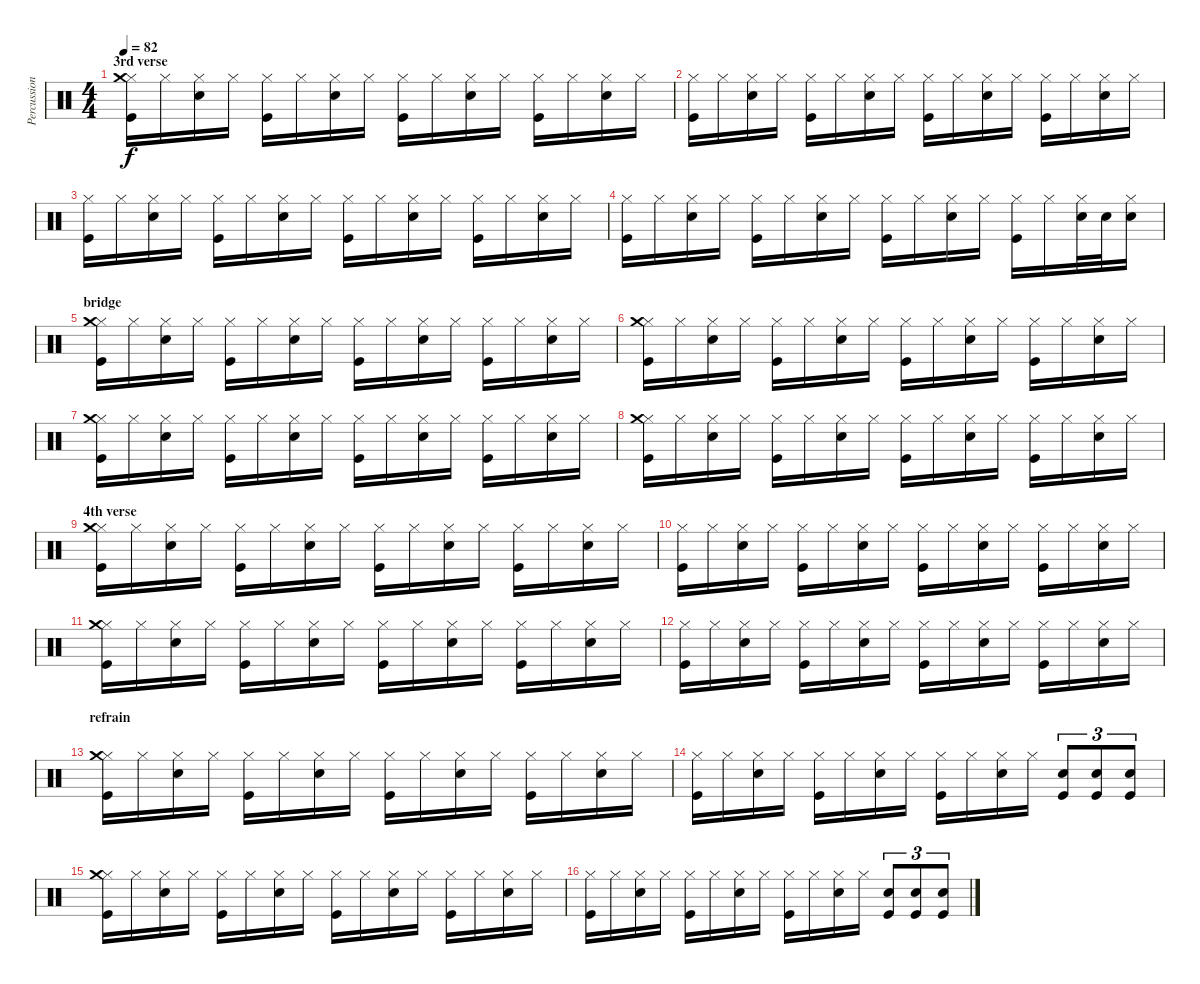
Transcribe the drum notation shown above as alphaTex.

\track ("Percussions" "Percussion") {instrument percussion}
\staff {score}
\articulation defaults
\ts (4 4)
\section ("" "3rd verse")
\tempo 82
\clef neutral
\ks c
("Hi-Hat (closed)" "Crash medium (hit)" "Kick (hit)").16{dy f} "Hi-Hat (closed)".16 ("Hi-Hat (closed)" "Snare (hit) 2").16 "Hi-Hat (closed)".16 ("Hi-Hat (closed)" "Kick (hit)").16 "Hi-Hat (closed)".16 ("Hi-Hat (closed)" "Snare (hit) 2").16 "Hi-Hat (closed)".16 ("Hi-Hat (closed)" "Kick (hit)").16 "Hi-Hat (closed)".16 ("Hi-Hat (closed)" "Snare (hit) 2").16 "Hi-Hat (closed)".16 ("Hi-Hat (closed)" "Kick (hit)").16 "Hi-Hat (closed)".16 ("Hi-Hat (closed)" "Snare (hit) 2").16 "Hi-Hat (closed)".16 |
("Hi-Hat (closed)" "Kick (hit)").16 "Hi-Hat (closed)".16 ("Hi-Hat (closed)" "Snare (hit) 2").16 "Hi-Hat (closed)".16 ("Hi-Hat (closed)" "Kick (hit)").16 "Hi-Hat (closed)".16 ("Hi-Hat (closed)" "Snare (hit) 2").16 "Hi-Hat (closed)".16 ("Hi-Hat (closed)" "Kick (hit)").16 "Hi-Hat (closed)".16 ("Hi-Hat (closed)" "Snare (hit) 2").16 "Hi-Hat (closed)".16 ("Hi-Hat (closed)" "Kick (hit)").16 "Hi-Hat (closed)".16 ("Hi-Hat (closed)" "Snare (hit) 2").16 "Hi-Hat (closed)".16 |
("Hi-Hat (closed)" "Kick (hit)").16 "Hi-Hat (closed)".16 ("Hi-Hat (closed)" "Snare (hit) 2").16 "Hi-Hat (closed)".16 ("Hi-Hat (closed)" "Kick (hit)").16 "Hi-Hat (closed)".16 ("Hi-Hat (closed)" "Snare (hit) 2").16 "Hi-Hat (closed)".16 ("Hi-Hat (closed)" "Kick (hit)").16 "Hi-Hat (closed)".16 ("Hi-Hat (closed)" "Snare (hit) 2").16 "Hi-Hat (closed)".16 ("Hi-Hat (closed)" "Kick (hit)").16 "Hi-Hat (closed)".16 ("Hi-Hat (closed)" "Snare (hit) 2").16 "Hi-Hat (closed)".16 |
("Hi-Hat (closed)" "Kick (hit)").16 "Hi-Hat (closed)".16 ("Hi-Hat (closed)" "Snare (hit) 2").16 "Hi-Hat (closed)".16 ("Hi-Hat (closed)" "Kick (hit)").16 "Hi-Hat (closed)".16 ("Hi-Hat (closed)" "Snare (hit) 2").16 "Hi-Hat (closed)".16 ("Hi-Hat (closed)" "Kick (hit)").16 "Hi-Hat (closed)".16 ("Hi-Hat (closed)" "Snare (hit) 2").16 "Hi-Hat (closed)".16 ("Hi-Hat (closed)" "Kick (hit)").16 "Hi-Hat (closed)".16 ("Hi-Hat (closed)" "Snare (hit) 2").32 "Snare (hit) 2".32 ("Hi-Hat (closed)" "Snare (hit) 2").16 |
\section ("" "bridge")
("Hi-Hat (closed)" "Crash medium (hit)" "Kick (hit)").16 "Hi-Hat (closed)".16 ("Hi-Hat (closed)" "Snare (hit) 2").16 "Hi-Hat (closed)".16 ("Hi-Hat (closed)" "Kick (hit)").16 "Hi-Hat (closed)".16 ("Hi-Hat (closed)" "Snare (hit) 2").16 "Hi-Hat (closed)".16 ("Hi-Hat (closed)" "Kick (hit)").16 "Hi-Hat (closed)".16 ("Hi-Hat (closed)" "Snare (hit) 2").16 "Hi-Hat (closed)".16 ("Hi-Hat (closed)" "Kick (hit)").16 "Hi-Hat (closed)".16 ("Hi-Hat (closed)" "Snare (hit) 2").16 "Hi-Hat (closed)".16 |
("Hi-Hat (closed)" "Crash medium (hit)" "Kick (hit)").16 "Hi-Hat (closed)".16 ("Hi-Hat (closed)" "Snare (hit) 2").16 "Hi-Hat (closed)".16 ("Hi-Hat (closed)" "Kick (hit)").16 "Hi-Hat (closed)".16 ("Hi-Hat (closed)" "Snare (hit) 2").16 "Hi-Hat (closed)".16 ("Hi-Hat (closed)" "Kick (hit)").16 "Hi-Hat (closed)".16 ("Hi-Hat (closed)" "Snare (hit) 2").16 "Hi-Hat (closed)".16 ("Hi-Hat (closed)" "Kick (hit)").16 "Hi-Hat (closed)".16 ("Hi-Hat (closed)" "Snare (hit) 2").16 "Hi-Hat (closed)".16 |
("Hi-Hat (closed)" "Crash medium (hit)" "Kick (hit)").16 "Hi-Hat (closed)".16 ("Hi-Hat (closed)" "Snare (hit) 2").16 "Hi-Hat (closed)".16 ("Hi-Hat (closed)" "Kick (hit)").16 "Hi-Hat (closed)".16 ("Hi-Hat (closed)" "Snare (hit) 2").16 "Hi-Hat (closed)".16 ("Hi-Hat (closed)" "Kick (hit)").16 "Hi-Hat (closed)".16 ("Hi-Hat (closed)" "Snare (hit) 2").16 "Hi-Hat (closed)".16 ("Hi-Hat (closed)" "Kick (hit)").16 "Hi-Hat (closed)".16 ("Hi-Hat (closed)" "Snare (hit) 2").16 "Hi-Hat (closed)".16 |
("Hi-Hat (closed)" "Crash medium (hit)" "Kick (hit)").16 "Hi-Hat (closed)".16 ("Hi-Hat (closed)" "Snare (hit) 2").16 "Hi-Hat (closed)".16 ("Hi-Hat (closed)" "Kick (hit)").16 "Hi-Hat (closed)".16 ("Hi-Hat (closed)" "Snare (hit) 2").16 "Hi-Hat (closed)".16 ("Hi-Hat (closed)" "Kick (hit)").16 "Hi-Hat (closed)".16 ("Hi-Hat (closed)" "Snare (hit) 2").16 "Hi-Hat (closed)".16 ("Hi-Hat (closed)" "Kick (hit)").16 "Hi-Hat (closed)".16 ("Hi-Hat (closed)" "Snare (hit) 2").16 "Hi-Hat (closed)".16 |
\section ("" "4th verse")
("Hi-Hat (closed)" "Crash medium (hit)" "Kick (hit)").16 "Hi-Hat (closed)".16 ("Hi-Hat (closed)" "Snare (hit) 2").16 "Hi-Hat (closed)".16 ("Hi-Hat (closed)" "Kick (hit)").16 "Hi-Hat (closed)".16 ("Hi-Hat (closed)" "Snare (hit) 2").16 "Hi-Hat (closed)".16 ("Hi-Hat (closed)" "Kick (hit)").16 "Hi-Hat (closed)".16 ("Hi-Hat (closed)" "Snare (hit) 2").16 "Hi-Hat (closed)".16 ("Hi-Hat (closed)" "Kick (hit)").16 "Hi-Hat (closed)".16 ("Hi-Hat (closed)" "Snare (hit) 2").16 "Hi-Hat (closed)".16 |
("Hi-Hat (closed)" "Kick (hit)").16 "Hi-Hat (closed)".16 ("Hi-Hat (closed)" "Snare (hit) 2").16 "Hi-Hat (closed)".16 ("Hi-Hat (closed)" "Kick (hit)").16 "Hi-Hat (closed)".16 ("Hi-Hat (closed)" "Snare (hit) 2").16 "Hi-Hat (closed)".16 ("Hi-Hat (closed)" "Kick (hit)").16 "Hi-Hat (closed)".16 ("Hi-Hat (closed)" "Snare (hit) 2").16 "Hi-Hat (closed)".16 ("Hi-Hat (closed)" "Kick (hit)").16 "Hi-Hat (closed)".16 ("Hi-Hat (closed)" "Snare (hit) 2").16 "Hi-Hat (closed)".16 |
("Hi-Hat (closed)" "Crash medium (hit)" "Kick (hit)").16 "Hi-Hat (closed)".16 ("Hi-Hat (closed)" "Snare (hit) 2").16 "Hi-Hat (closed)".16 ("Hi-Hat (closed)" "Kick (hit)").16 "Hi-Hat (closed)".16 ("Hi-Hat (closed)" "Snare (hit) 2").16 "Hi-Hat (closed)".16 ("Hi-Hat (closed)" "Kick (hit)").16 "Hi-Hat (closed)".16 ("Hi-Hat (closed)" "Snare (hit) 2").16 "Hi-Hat (closed)".16 ("Hi-Hat (closed)" "Kick (hit)").16 "Hi-Hat (closed)".16 ("Hi-Hat (closed)" "Snare (hit) 2").16 "Hi-Hat (closed)".16 |
("Hi-Hat (closed)" "Kick (hit)").16 "Hi-Hat (closed)".16 ("Hi-Hat (closed)" "Snare (hit) 2").16 "Hi-Hat (closed)".16 ("Hi-Hat (closed)" "Kick (hit)").16 "Hi-Hat (closed)".16 ("Hi-Hat (closed)" "Snare (hit) 2").16 "Hi-Hat (closed)".16 ("Hi-Hat (closed)" "Kick (hit)").16 "Hi-Hat (closed)".16 ("Hi-Hat (closed)" "Snare (hit) 2").16 "Hi-Hat (closed)".16 ("Hi-Hat (closed)" "Kick (hit)").16 "Hi-Hat (closed)".16 ("Hi-Hat (closed)" "Snare (hit) 2").16 "Hi-Hat (closed)".16 |
\section ("" "refrain")
("Hi-Hat (closed)" "Crash medium (hit)" "Kick (hit)").16 "Hi-Hat (closed)".16 ("Hi-Hat (closed)" "Snare (hit) 2").16 "Hi-Hat (closed)".16 ("Hi-Hat (closed)" "Kick (hit)").16 "Hi-Hat (closed)".16 ("Hi-Hat (closed)" "Snare (hit) 2").16 "Hi-Hat (closed)".16 ("Hi-Hat (closed)" "Kick (hit)").16 "Hi-Hat (closed)".16 ("Hi-Hat (closed)" "Snare (hit) 2").16 "Hi-Hat (closed)".16 ("Hi-Hat (closed)" "Kick (hit)").16 "Hi-Hat (closed)".16 ("Hi-Hat (closed)" "Snare (hit) 2").16 "Hi-Hat (closed)".16 |
("Hi-Hat (closed)" "Kick (hit)").16 "Hi-Hat (closed)".16 ("Hi-Hat (closed)" "Snare (hit) 2").16 "Hi-Hat (closed)".16 ("Hi-Hat (closed)" "Kick (hit)").16 "Hi-Hat (closed)".16 ("Hi-Hat (closed)" "Snare (hit) 2").16 "Hi-Hat (closed)".16 ("Hi-Hat (closed)" "Kick (hit)").16 "Hi-Hat (closed)".16 ("Hi-Hat (closed)" "Snare (hit) 2").16 "Hi-Hat (closed)".16 ("Snare (hit) 2" "Kick (hit)").8{tu (3 2)} ("Snare (hit) 2" "Kick (hit)").8{tu (3 2)} ("Snare (hit) 2" "Kick (hit)").8{tu (3 2)} |
("Hi-Hat (closed)" "Crash medium (hit)" "Kick (hit)").16 "Hi-Hat (closed)".16 ("Hi-Hat (closed)" "Snare (hit) 2").16 "Hi-Hat (closed)".16 ("Hi-Hat (closed)" "Kick (hit)").16 "Hi-Hat (closed)".16 ("Hi-Hat (closed)" "Snare (hit) 2").16 "Hi-Hat (closed)".16 ("Hi-Hat (closed)" "Kick (hit)").16 "Hi-Hat (closed)".16 ("Hi-Hat (closed)" "Snare (hit) 2").16 "Hi-Hat (closed)".16 ("Hi-Hat (closed)" "Kick (hit)").16 "Hi-Hat (closed)".16 ("Hi-Hat (closed)" "Snare (hit) 2").16 "Hi-Hat (closed)".16 |
("Hi-Hat (closed)" "Kick (hit)").16 "Hi-Hat (closed)".16 ("Hi-Hat (closed)" "Snare (hit) 2").16 "Hi-Hat (closed)".16 ("Hi-Hat (closed)" "Kick (hit)").16 "Hi-Hat (closed)".16 ("Hi-Hat (closed)" "Snare (hit) 2").16 "Hi-Hat (closed)".16 ("Hi-Hat (closed)" "Kick (hit)").16 "Hi-Hat (closed)".16 ("Hi-Hat (closed)" "Snare (hit) 2").16 "Hi-Hat (closed)".16 ("Snare (hit) 2" "Kick (hit)").8{tu (3 2)} ("Snare (hit) 2" "Kick (hit)").8{tu (3 2)} ("Snare (hit) 2" "Kick (hit)").8{tu (3 2)}
